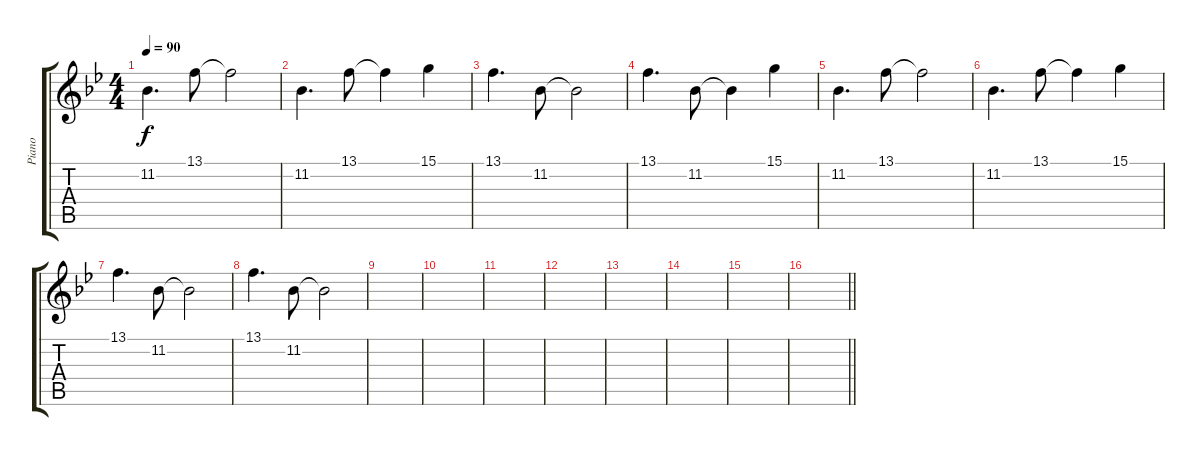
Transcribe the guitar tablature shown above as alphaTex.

\track ("Piano" "Piano") {instrument acousticgrandpiano}
\staff {score tabs}
\tuning (E4 B3 G3 D3 A2 E2) {hide}
\ts (4 4)
\tempo 90
\clef g2
\ks bb
11.2.4{d dy f} 13.1.8 13.1{t}.2 |
11.2.4{d} 13.1.8 13.1{t}.4 15.1.4 |
13.1.4{d} 11.2.8 11.2{t}.2 |
13.1.4{d} 11.2.8 11.2{t}.4 15.1.4 |
11.2.4{d} 13.1.8 13.1{t}.2 |
11.2.4{d} 13.1.8 13.1{t}.4 15.1.4 |
13.1.4{d} 11.2.8 11.2{t}.2 |
13.1.4{d} 11.2.8 11.2{t}.2 |
|
|
|
|
|
|
|
\barLineRight lightlight
